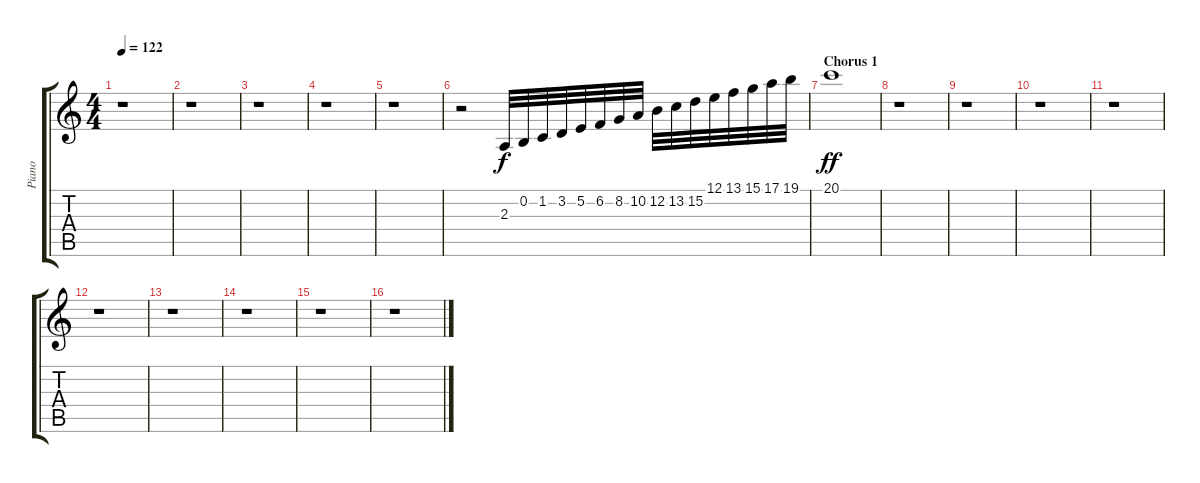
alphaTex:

\track ("Piano" "Piano") {instrument acousticgrandpiano}
\staff {score tabs}
\tuning (E4 B3 G3 D3 A2 E2) {hide}
\ts (4 4)
\tempo 122
\clef g2
\ks c
r.1{dy f} |
r.1 |
r.1 |
r.1 |
r.1 |
r.2 2.3.32 0.2.32 1.2.32 3.2.32 5.2.32 6.2.32 8.2.32 10.2.32 12.2.32 13.2.32 15.2.32 12.1.32 13.1.32 15.1.32 17.1.32 19.1.32 |
\section ("" "Chorus 1")
20.1.1{dy ff} |
r.1 |
r.1 |
r.1 |
r.1 |
r.1 |
r.1 |
r.1 |
r.1 |
r.1
